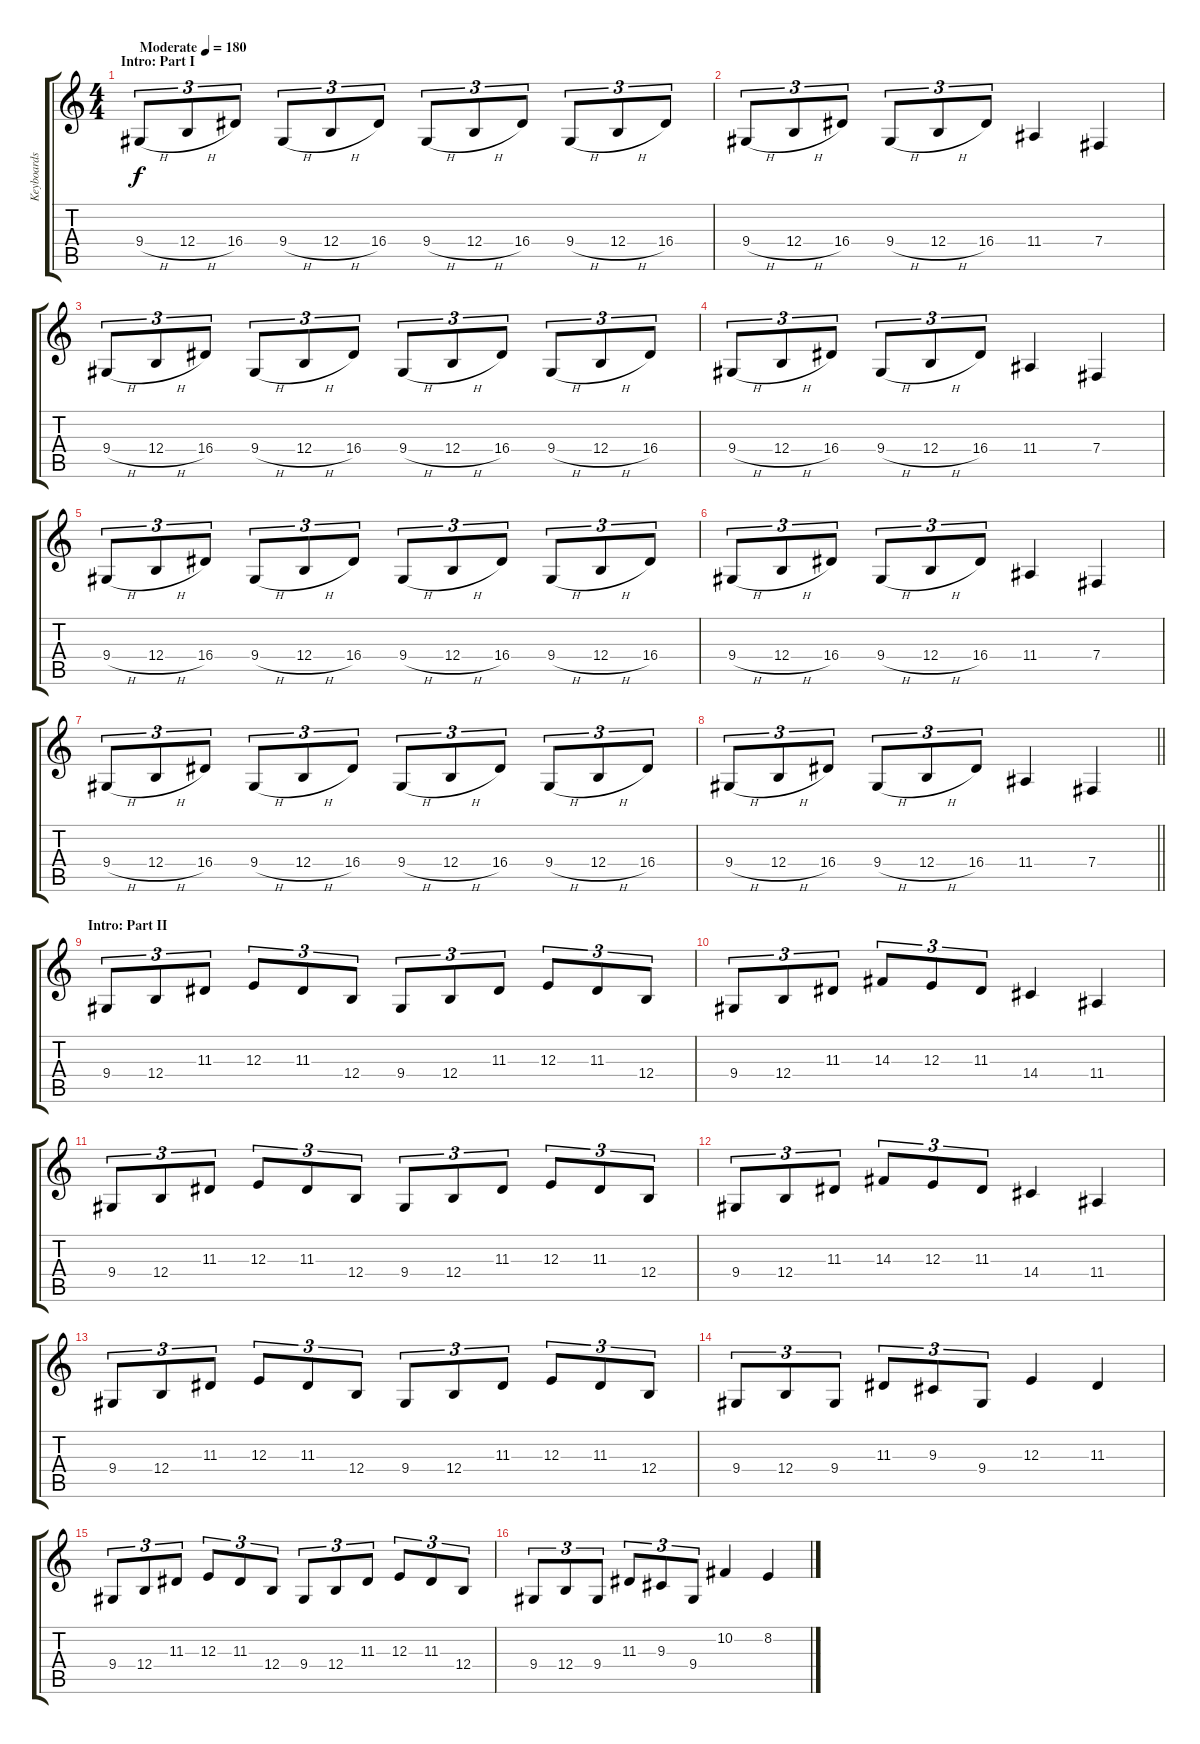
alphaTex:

\track ("Keyboards I (Lead) + Clean Vocals" "Keyboards ") {instrument lead2sawtooth}
\staff {score tabs}
\tuning (Db4 Ab3 E3 B2 Gb2 B1) {hide}
\ts (4 4)
\section ("" "Intro: Part I")
\tempo (180 "Moderate")
\clef g2
\ks c
9.4{h}.8{tu (3 2) dy f instrument lead2sawtooth} 12.4{h}.8{tu (3 2)} 16.4.8{tu (3 2)} 9.4{h}.8{tu (3 2)} 12.4{h}.8{tu (3 2)} 16.4.8{tu (3 2)} 9.4{h}.8{tu (3 2)} 12.4{h}.8{tu (3 2)} 16.4.8{tu (3 2)} 9.4{h}.8{tu (3 2)} 12.4{h}.8{tu (3 2)} 16.4.8{tu (3 2)} |
9.4{h}.8{tu (3 2)} 12.4{h}.8{tu (3 2)} 16.4.8{tu (3 2)} 9.4{h}.8{tu (3 2)} 12.4{h}.8{tu (3 2)} 16.4.8{tu (3 2)} 11.4.4 7.4.4 |
9.4{h}.8{tu (3 2)} 12.4{h}.8{tu (3 2)} 16.4.8{tu (3 2)} 9.4{h}.8{tu (3 2)} 12.4{h}.8{tu (3 2)} 16.4.8{tu (3 2)} 9.4{h}.8{tu (3 2)} 12.4{h}.8{tu (3 2)} 16.4.8{tu (3 2)} 9.4{h}.8{tu (3 2)} 12.4{h}.8{tu (3 2)} 16.4.8{tu (3 2)} |
9.4{h}.8{tu (3 2)} 12.4{h}.8{tu (3 2)} 16.4.8{tu (3 2)} 9.4{h}.8{tu (3 2)} 12.4{h}.8{tu (3 2)} 16.4.8{tu (3 2)} 11.4.4 7.4.4 |
9.4{h}.8{tu (3 2)} 12.4{h}.8{tu (3 2)} 16.4.8{tu (3 2)} 9.4{h}.8{tu (3 2)} 12.4{h}.8{tu (3 2)} 16.4.8{tu (3 2)} 9.4{h}.8{tu (3 2)} 12.4{h}.8{tu (3 2)} 16.4.8{tu (3 2)} 9.4{h}.8{tu (3 2)} 12.4{h}.8{tu (3 2)} 16.4.8{tu (3 2)} |
9.4{h}.8{tu (3 2)} 12.4{h}.8{tu (3 2)} 16.4.8{tu (3 2)} 9.4{h}.8{tu (3 2)} 12.4{h}.8{tu (3 2)} 16.4.8{tu (3 2)} 11.4.4 7.4.4 |
9.4{h}.8{tu (3 2)} 12.4{h}.8{tu (3 2)} 16.4.8{tu (3 2)} 9.4{h}.8{tu (3 2)} 12.4{h}.8{tu (3 2)} 16.4.8{tu (3 2)} 9.4{h}.8{tu (3 2)} 12.4{h}.8{tu (3 2)} 16.4.8{tu (3 2)} 9.4{h}.8{tu (3 2)} 12.4{h}.8{tu (3 2)} 16.4.8{tu (3 2)} |
\barLineRight lightlight
9.4{h}.8{tu (3 2)} 12.4{h}.8{tu (3 2)} 16.4.8{tu (3 2)} 9.4{h}.8{tu (3 2)} 12.4{h}.8{tu (3 2)} 16.4.8{tu (3 2)} 11.4.4 7.4.4 |
\section ("" "Intro: Part II")
9.4.8{tu (3 2)} 12.4.8{tu (3 2)} 11.3.8{tu (3 2)} 12.3.8{tu (3 2)} 11.3.8{tu (3 2)} 12.4.8{tu (3 2)} 9.4.8{tu (3 2)} 12.4.8{tu (3 2)} 11.3.8{tu (3 2)} 12.3.8{tu (3 2)} 11.3.8{tu (3 2)} 12.4.8{tu (3 2)} |
9.4.8{tu (3 2)} 12.4.8{tu (3 2)} 11.3.8{tu (3 2)} 14.3.8{tu (3 2)} 12.3.8{tu (3 2)} 11.3.8{tu (3 2)} 14.4.4 11.4.4 |
9.4.8{tu (3 2)} 12.4.8{tu (3 2)} 11.3.8{tu (3 2)} 12.3.8{tu (3 2)} 11.3.8{tu (3 2)} 12.4.8{tu (3 2)} 9.4.8{tu (3 2)} 12.4.8{tu (3 2)} 11.3.8{tu (3 2)} 12.3.8{tu (3 2)} 11.3.8{tu (3 2)} 12.4.8{tu (3 2)} |
9.4.8{tu (3 2)} 12.4.8{tu (3 2)} 11.3.8{tu (3 2)} 14.3.8{tu (3 2)} 12.3.8{tu (3 2)} 11.3.8{tu (3 2)} 14.4.4 11.4.4 |
9.4.8{tu (3 2)} 12.4.8{tu (3 2)} 11.3.8{tu (3 2)} 12.3.8{tu (3 2)} 11.3.8{tu (3 2)} 12.4.8{tu (3 2)} 9.4.8{tu (3 2)} 12.4.8{tu (3 2)} 11.3.8{tu (3 2)} 12.3.8{tu (3 2)} 11.3.8{tu (3 2)} 12.4.8{tu (3 2)} |
9.4.8{tu (3 2)} 12.4.8{tu (3 2)} 9.4.8{tu (3 2)} 11.3.8{tu (3 2)} 9.3.8{tu (3 2)} 9.4.8{tu (3 2)} 12.3.4 11.3.4 |
9.4.8{tu (3 2)} 12.4.8{tu (3 2)} 11.3.8{tu (3 2)} 12.3.8{tu (3 2)} 11.3.8{tu (3 2)} 12.4.8{tu (3 2)} 9.4.8{tu (3 2)} 12.4.8{tu (3 2)} 11.3.8{tu (3 2)} 12.3.8{tu (3 2)} 11.3.8{tu (3 2)} 12.4.8{tu (3 2)} |
9.4.8{tu (3 2)} 12.4.8{tu (3 2)} 9.4.8{tu (3 2)} 11.3.8{tu (3 2)} 9.3.8{tu (3 2)} 9.4.8{tu (3 2)} 10.2.4 8.2.4
